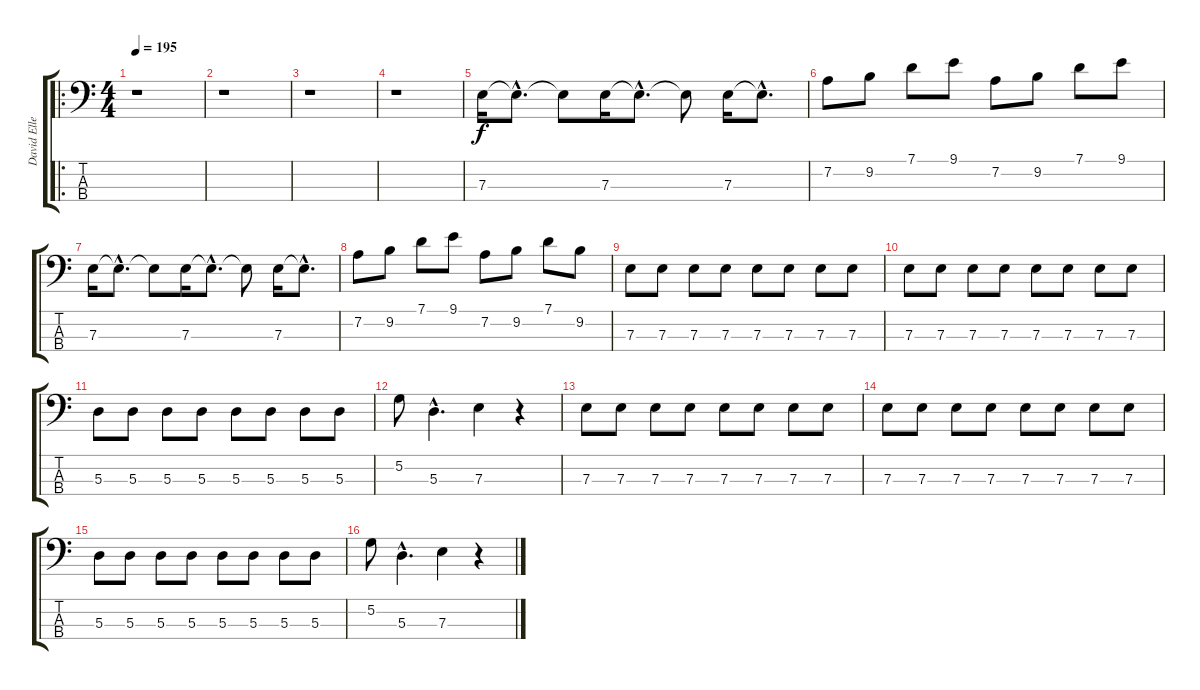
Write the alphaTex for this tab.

\track ("David Ellefson" "David Elle") {instrument acousticguitarnylon}
\staff {score tabs}
\tuning (G2 D2 A1 E1) {hide}
\ro
\ts (4 4)
\tempo 195
\clef f4
\ks c
r.1{dy f instrument acousticguitarnylon} |
r.1 |
r.1 |
r.1 |
7.3.16 7.3{hac t}.8{d} 7.3{t}.8 7.3.16 7.3{hac t}.8{d} 7.3{t}.8 7.3.16 7.3{hac t}.8{d} |
7.2.8 9.2.8 7.1.8 9.1.8 7.2.8 9.2.8 7.1.8 9.1.8 |
7.3.16 7.3{hac t}.8{d} 7.3{t}.8 7.3.16 7.3{hac t}.8{d} 7.3{t}.8 7.3.16 7.3{hac t}.8{d} |
7.2.8 9.2.8 7.1.8 9.1.8 7.2.8 9.2.8 7.1.8 9.2.8 |
7.3.8 7.3.8 7.3.8 7.3.8 7.3.8 7.3.8 7.3.8 7.3.8 |
7.3.8 7.3.8 7.3.8 7.3.8 7.3.8 7.3.8 7.3.8 7.3.8 |
5.3.8 5.3.8 5.3.8 5.3.8 5.3.8 5.3.8 5.3.8 5.3.8 |
5.2.8 5.3{hac}.4{d} 7.3.4 r.4 |
7.3.8 7.3.8 7.3.8 7.3.8 7.3.8 7.3.8 7.3.8 7.3.8 |
7.3.8 7.3.8 7.3.8 7.3.8 7.3.8 7.3.8 7.3.8 7.3.8 |
5.3.8 5.3.8 5.3.8 5.3.8 5.3.8 5.3.8 5.3.8 5.3.8 |
5.2.8 5.3{hac}.4{d} 7.3.4 r.4
